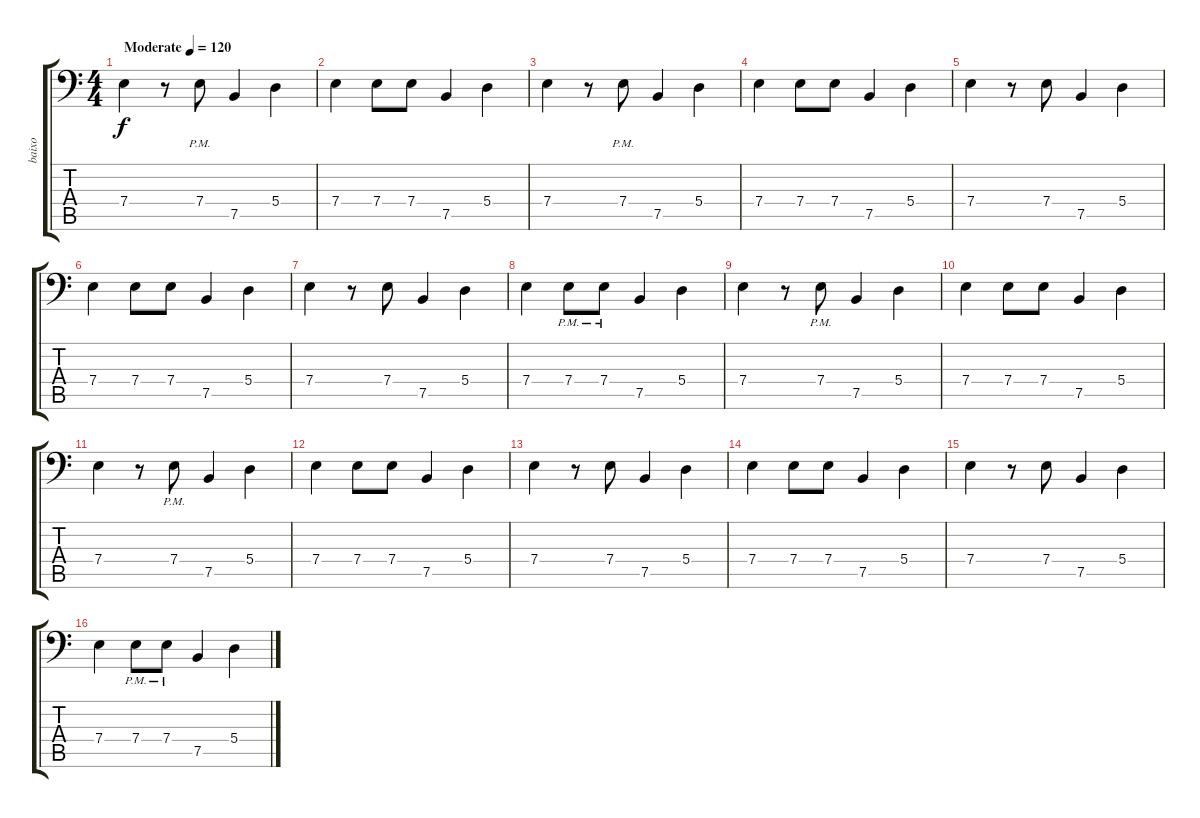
\track ("baixo" "baixo") {instrument electricbassfinger}
\staff {score tabs}
\tuning (C3 G2 D2 A1 E1 B0) {hide}
\ts (4 4)
\tempo (120 "Moderate")
\clef f4
\ks c
7.4.4{dy f instrument electricbassfinger} r.8 7.4{pm}.8 7.5.4 5.4.4 |
7.4.4 7.4.8 7.4.8 7.5.4 5.4.4 |
7.4.4 r.8 7.4{pm}.8 7.5.4 5.4.4 |
7.4.4 7.4.8 7.4.8 7.5.4 5.4.4 |
7.4.4 r.8 7.4.8 7.5.4 5.4.4 |
7.4.4 7.4.8 7.4.8 7.5.4 5.4.4 |
7.4.4 r.8 7.4.8 7.5.4 5.4.4 |
7.4.4 7.4{pm}.8 7.4{pm}.8 7.5.4 5.4.4 |
7.4.4 r.8 7.4{pm}.8 7.5.4 5.4.4 |
7.4.4 7.4.8 7.4.8 7.5.4 5.4.4 |
7.4.4 r.8 7.4{pm}.8 7.5.4 5.4.4 |
7.4.4 7.4.8 7.4.8 7.5.4 5.4.4 |
7.4.4 r.8 7.4.8 7.5.4 5.4.4 |
7.4.4 7.4.8 7.4.8 7.5.4 5.4.4 |
7.4.4 r.8 7.4.8 7.5.4 5.4.4 |
7.4.4 7.4{pm}.8 7.4{pm}.8 7.5.4 5.4.4
